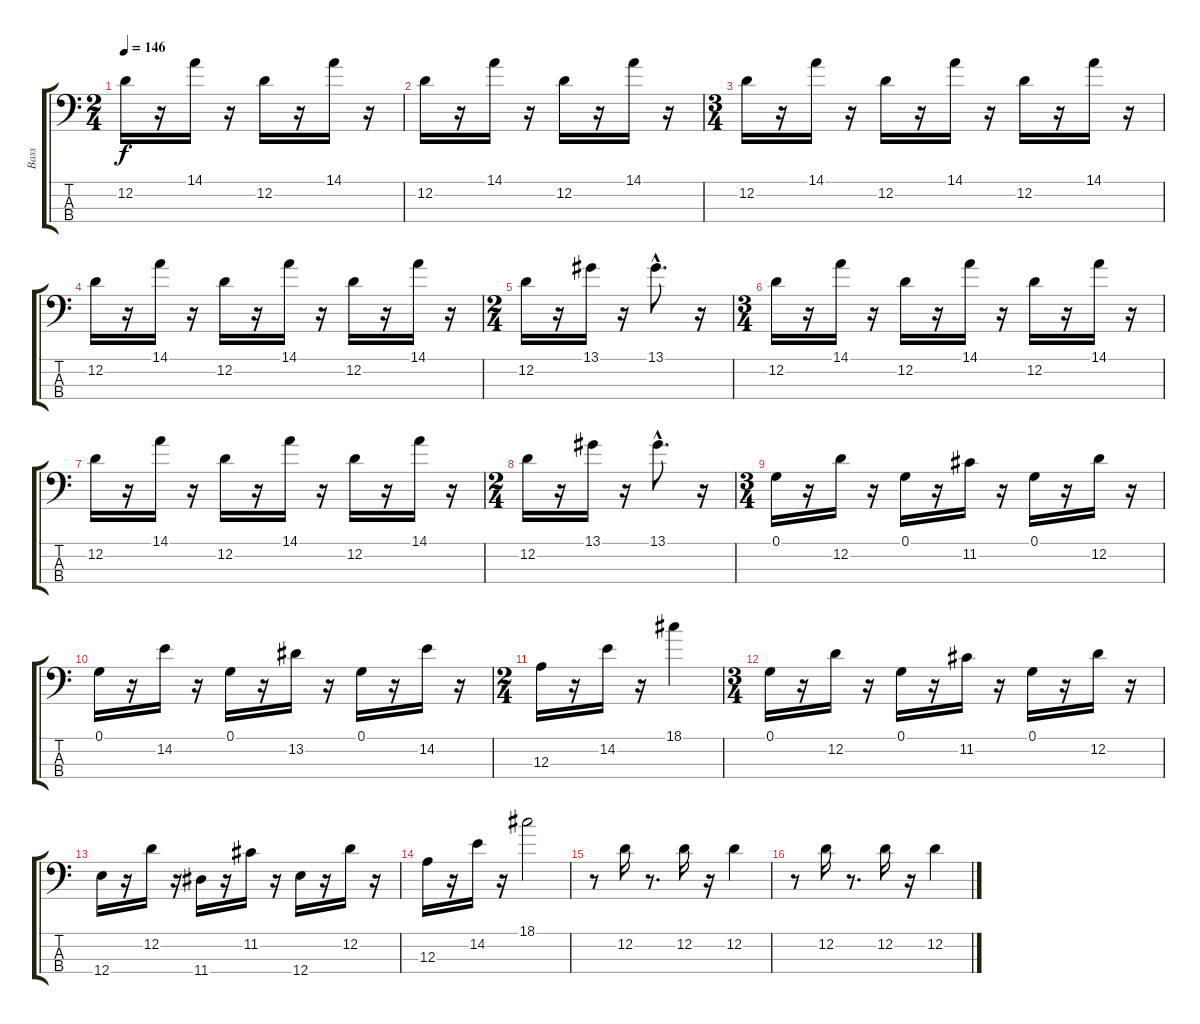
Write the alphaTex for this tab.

\track ("Bass" "Bass") {instrument acousticbass}
\staff {score tabs}
\tuning (G2 D2 A1 E1) {hide}
\ts (2 4)
\tempo 146
\clef f4
\ks c
12.2.16{dy f} r.16 14.1.16 r.16 12.2.16 r.16 14.1.16 r.16 |
12.2.16 r.16 14.1.16 r.16 12.2.16 r.16 14.1.16 r.16 |
\ts (3 4)
12.2.16 r.16 14.1.16 r.16 12.2.16 r.16 14.1.16 r.16 12.2.16 r.16 14.1.16 r.16 |
12.2.16 r.16 14.1.16 r.16 12.2.16 r.16 14.1.16 r.16 12.2.16 r.16 14.1.16 r.16 |
\ts (2 4)
12.2.16 r.16 13.1.16 r.16 13.1{hac}.8{d} r.16 |
\ts (3 4)
12.2.16 r.16 14.1.16 r.16 12.2.16 r.16 14.1.16 r.16 12.2.16 r.16 14.1.16 r.16 |
12.2.16 r.16 14.1.16 r.16 12.2.16 r.16 14.1.16 r.16 12.2.16 r.16 14.1.16 r.16 |
\ts (2 4)
12.2.16 r.16 13.1.16 r.16 13.1{hac}.8{d} r.16 |
\ts (3 4)
0.1.16 r.16 12.2.16 r.16 0.1.16 r.16 11.2.16 r.16 0.1.16 r.16 12.2.16 r.16 |
0.1.16 r.16 14.2.16 r.16 0.1.16 r.16 13.2.16 r.16 0.1.16 r.16 14.2.16 r.16 |
\ts (2 4)
12.3.16 r.16 14.2.16 r.16 18.1.4 |
\ts (3 4)
0.1.16 r.16 12.2.16 r.16 0.1.16 r.16 11.2.16 r.16 0.1.16 r.16 12.2.16 r.16 |
12.4.16 r.16 12.2.16 r.16 11.4.16 r.16 11.2.16 r.16 12.4.16 r.16 12.2.16 r.16 |
12.3.16 r.16 14.2.16 r.16 18.1.2 |
r.8 12.2.16 r.8{d} 12.2.16 r.16 12.2.4 |
r.8 12.2.16 r.8{d} 12.2.16 r.16 12.2.4
